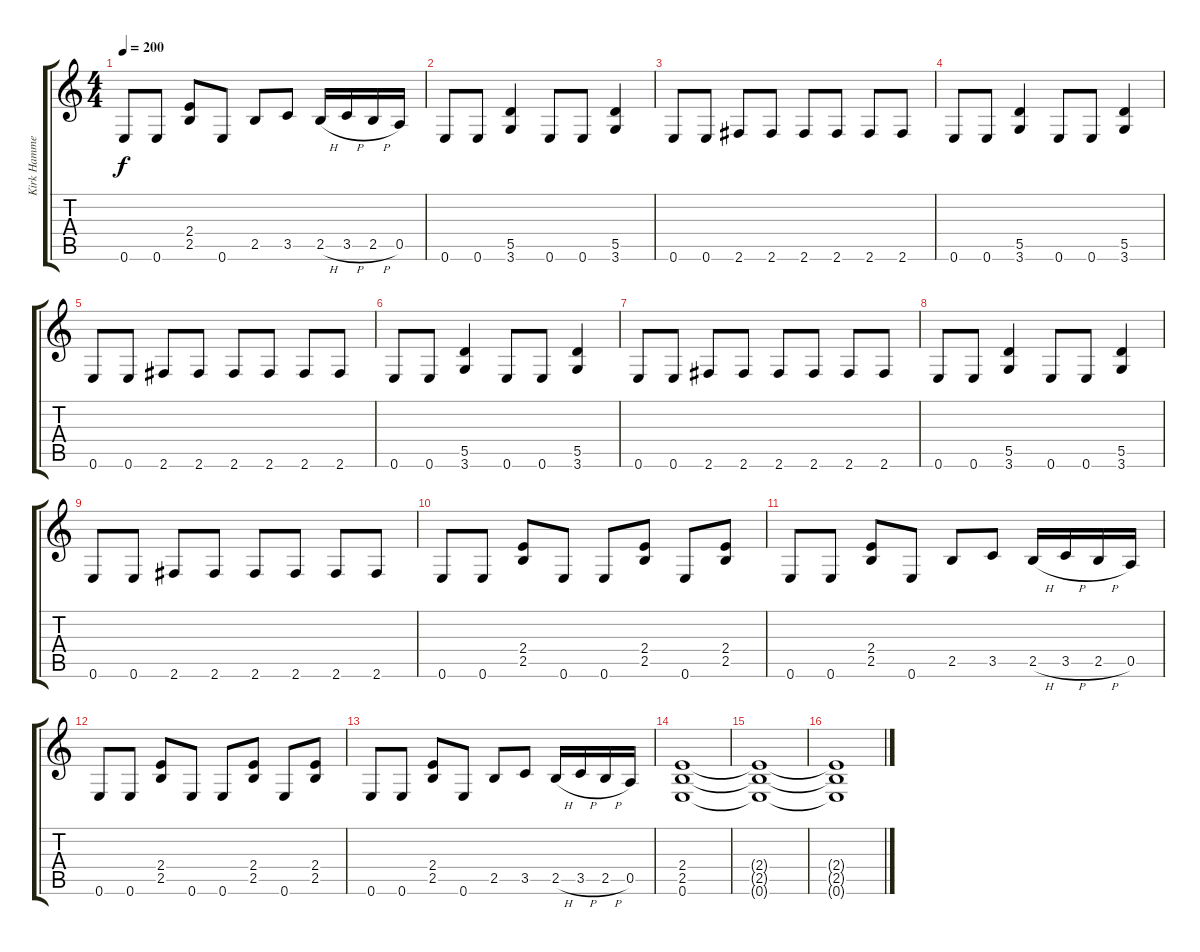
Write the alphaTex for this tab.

\track ("Kirk Hammet (Guitar)" "Kirk Hamme") {instrument distortionguitar}
\staff {score tabs}
\tuning (E4 B3 G3 D3 A2 E2) {hide}
\ts (4 4)
\tempo 200
\clef g2
\ks c
0.6.8{dy f} 0.6.8 (2.4 2.5).8 0.6.8 2.5.8 3.5.8 2.5{h}.16 3.5{h}.16 2.5{h}.16 0.5.16 |
0.6.8 0.6.8 (5.5 3.6).4 0.6.8 0.6.8 (5.5 3.6).4 |
0.6.8 0.6.8 2.6.8 2.6.8 2.6.8 2.6.8 2.6.8 2.6.8 |
0.6.8 0.6.8 (5.5 3.6).4 0.6.8 0.6.8 (5.5 3.6).4 |
0.6.8 0.6.8 2.6.8 2.6.8 2.6.8 2.6.8 2.6.8 2.6.8 |
0.6.8 0.6.8 (5.5 3.6).4 0.6.8 0.6.8 (5.5 3.6).4 |
0.6.8 0.6.8 2.6.8 2.6.8 2.6.8 2.6.8 2.6.8 2.6.8 |
0.6.8 0.6.8 (5.5 3.6).4 0.6.8 0.6.8 (5.5 3.6).4 |
0.6.8 0.6.8 2.6.8 2.6.8 2.6.8 2.6.8 2.6.8 2.6.8 |
0.6.8 0.6.8 (2.4 2.5).8 0.6.8 0.6.8 (2.4 2.5).8 0.6.8 (2.4 2.5).8 |
0.6.8 0.6.8 (2.4 2.5).8 0.6.8 2.5.8 3.5.8 2.5{h}.16 3.5{h}.16 2.5{h}.16 0.5.16 |
0.6.8 0.6.8 (2.4 2.5).8 0.6.8 0.6.8 (2.4 2.5).8 0.6.8 (2.4 2.5).8 |
0.6.8 0.6.8 (2.4 2.5).8 0.6.8 2.5.8 3.5.8 2.5{h}.16 3.5{h}.16 2.5{h}.16 0.5.16 |
(2.4 2.5 0.6).1{volume 10} |
(2.4{t} 2.5{t} 0.6{t}).1 |
(2.4{t} 2.5{t} 0.6{t}).1
